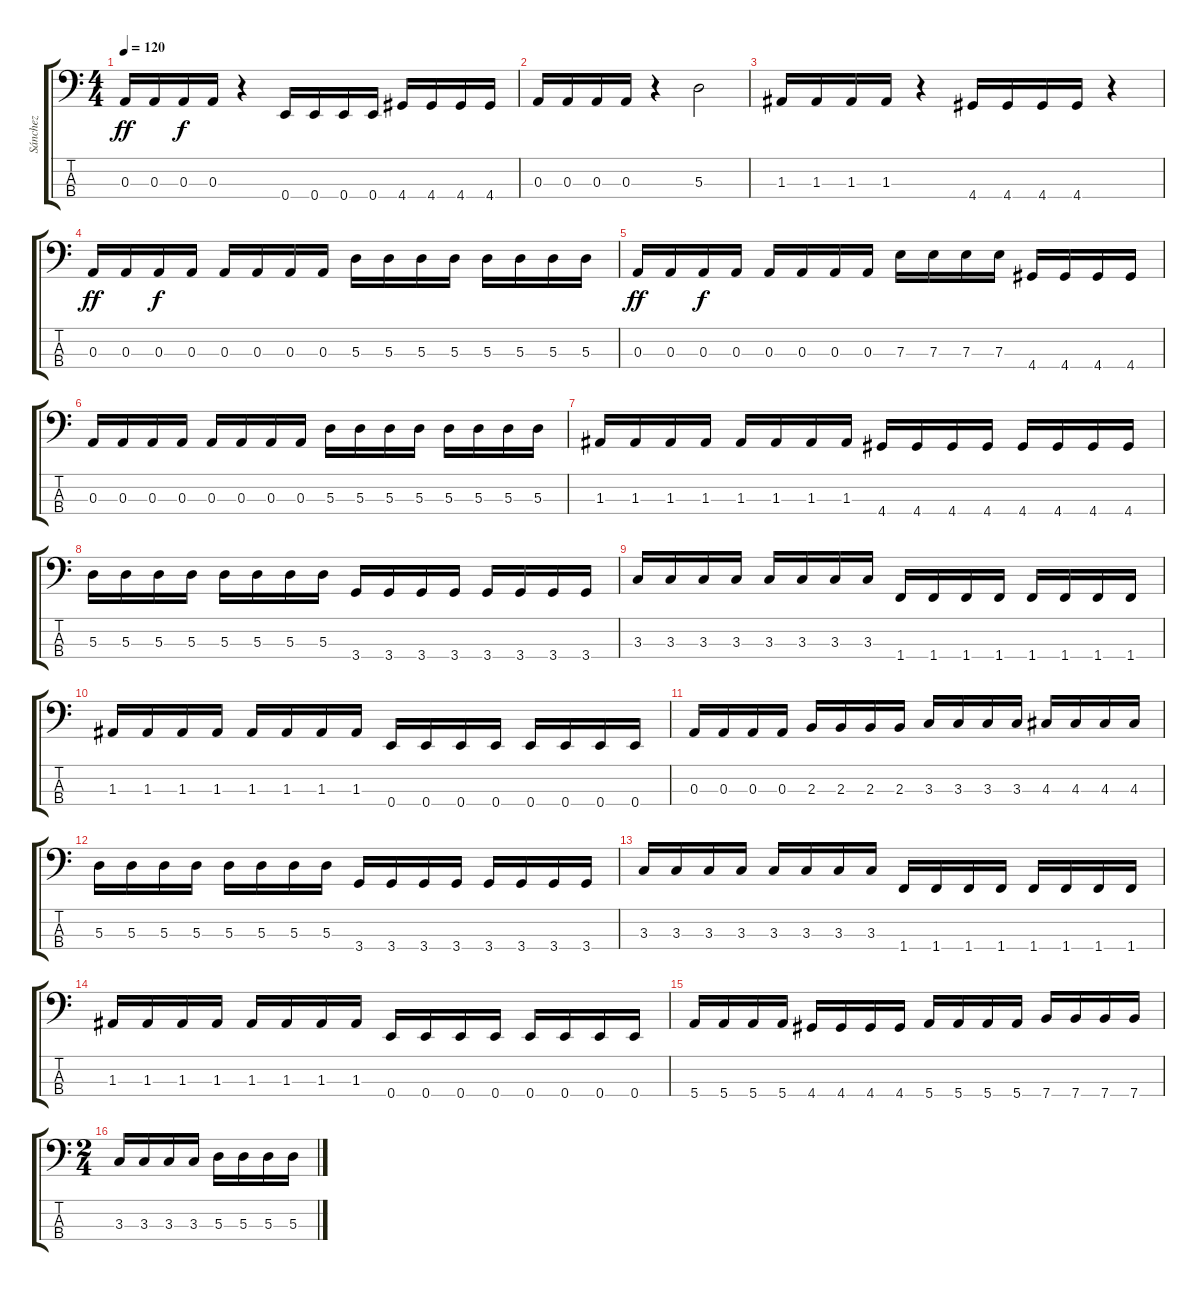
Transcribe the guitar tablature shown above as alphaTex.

\track ("Sánchez" "Sánchez") {instrument electricbassfinger}
\staff {score tabs}
\tuning (G2 D2 A1 E1) {hide}
\ts (4 4)
\tempo 120
\clef f4
\ks c
0.3.16{dy ff} 0.3.16 0.3.16{dy f} 0.3.16 r.4 0.4.16 0.4.16 0.4.16 0.4.16 4.4.16 4.4.16 4.4.16 4.4.16 |
0.3.16 0.3.16 0.3.16 0.3.16 r.4 5.3.2 |
1.3.16 1.3.16 1.3.16 1.3.16 r.4 4.4.16 4.4.16 4.4.16 4.4.16 r.4 |
0.3.16{dy ff} 0.3.16 0.3.16{dy f} 0.3.16 0.3.16 0.3.16 0.3.16 0.3.16 5.3.16 5.3.16 5.3.16 5.3.16 5.3.16 5.3.16 5.3.16 5.3.16 |
0.3.16{dy ff} 0.3.16 0.3.16{dy f} 0.3.16 0.3.16 0.3.16 0.3.16 0.3.16 7.3.16 7.3.16 7.3.16 7.3.16 4.4.16 4.4.16 4.4.16 4.4.16 |
0.3.16 0.3.16 0.3.16 0.3.16 0.3.16 0.3.16 0.3.16 0.3.16 5.3.16 5.3.16 5.3.16 5.3.16 5.3.16 5.3.16 5.3.16 5.3.16 |
1.3.16 1.3.16 1.3.16 1.3.16 1.3.16 1.3.16 1.3.16 1.3.16 4.4.16 4.4.16 4.4.16 4.4.16 4.4.16 4.4.16 4.4.16 4.4.16 |
5.3.16 5.3.16 5.3.16 5.3.16 5.3.16 5.3.16 5.3.16 5.3.16 3.4.16 3.4.16 3.4.16 3.4.16 3.4.16 3.4.16 3.4.16 3.4.16 |
3.3.16 3.3.16 3.3.16 3.3.16 3.3.16 3.3.16 3.3.16 3.3.16 1.4.16 1.4.16 1.4.16 1.4.16 1.4.16 1.4.16 1.4.16 1.4.16 |
1.3.16 1.3.16 1.3.16 1.3.16 1.3.16 1.3.16 1.3.16 1.3.16 0.4.16 0.4.16 0.4.16 0.4.16 0.4.16 0.4.16 0.4.16 0.4.16 |
0.3.16 0.3.16 0.3.16 0.3.16 2.3.16 2.3.16 2.3.16 2.3.16 3.3.16 3.3.16 3.3.16 3.3.16 4.3.16 4.3.16 4.3.16 4.3.16 |
5.3.16 5.3.16 5.3.16 5.3.16 5.3.16 5.3.16 5.3.16 5.3.16 3.4.16 3.4.16 3.4.16 3.4.16 3.4.16 3.4.16 3.4.16 3.4.16 |
3.3.16 3.3.16 3.3.16 3.3.16 3.3.16 3.3.16 3.3.16 3.3.16 1.4.16 1.4.16 1.4.16 1.4.16 1.4.16 1.4.16 1.4.16 1.4.16 |
1.3.16 1.3.16 1.3.16 1.3.16 1.3.16 1.3.16 1.3.16 1.3.16 0.4.16 0.4.16 0.4.16 0.4.16 0.4.16 0.4.16 0.4.16 0.4.16 |
5.4.16 5.4.16 5.4.16 5.4.16 4.4.16 4.4.16 4.4.16 4.4.16 5.4.16 5.4.16 5.4.16 5.4.16 7.4.16 7.4.16 7.4.16 7.4.16 |
\ts (2 4)
3.3.16 3.3.16 3.3.16 3.3.16 5.3.16 5.3.16 5.3.16 5.3.16
